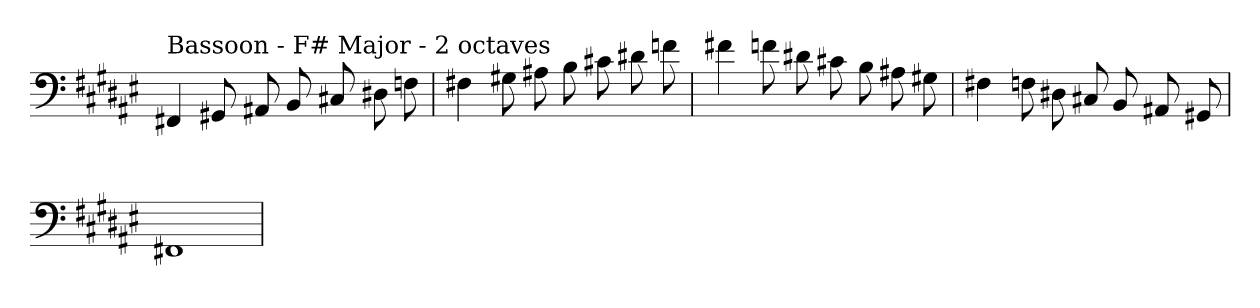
**kern
*part1
*staff1
*clefF4
*k[f#c#g#d#a#e#]
*F#:
=
!LO:TX:a:t=Bassoon - F# Major - 2 octaves
4FF#X
8GG#X
8AA#X
8BB
8C#X
8D#X
8F
=
4F#X
8G#X
8A#X
8B
8c#X
8d#X
8f
=
4f#X
8f
8d#X
8c#X
8B
8A#X
8G#X
=
4F#X
8F
8D#X
8C#X
8BB
8AA#X
8GG#X
=
1FF#X
=
*-
